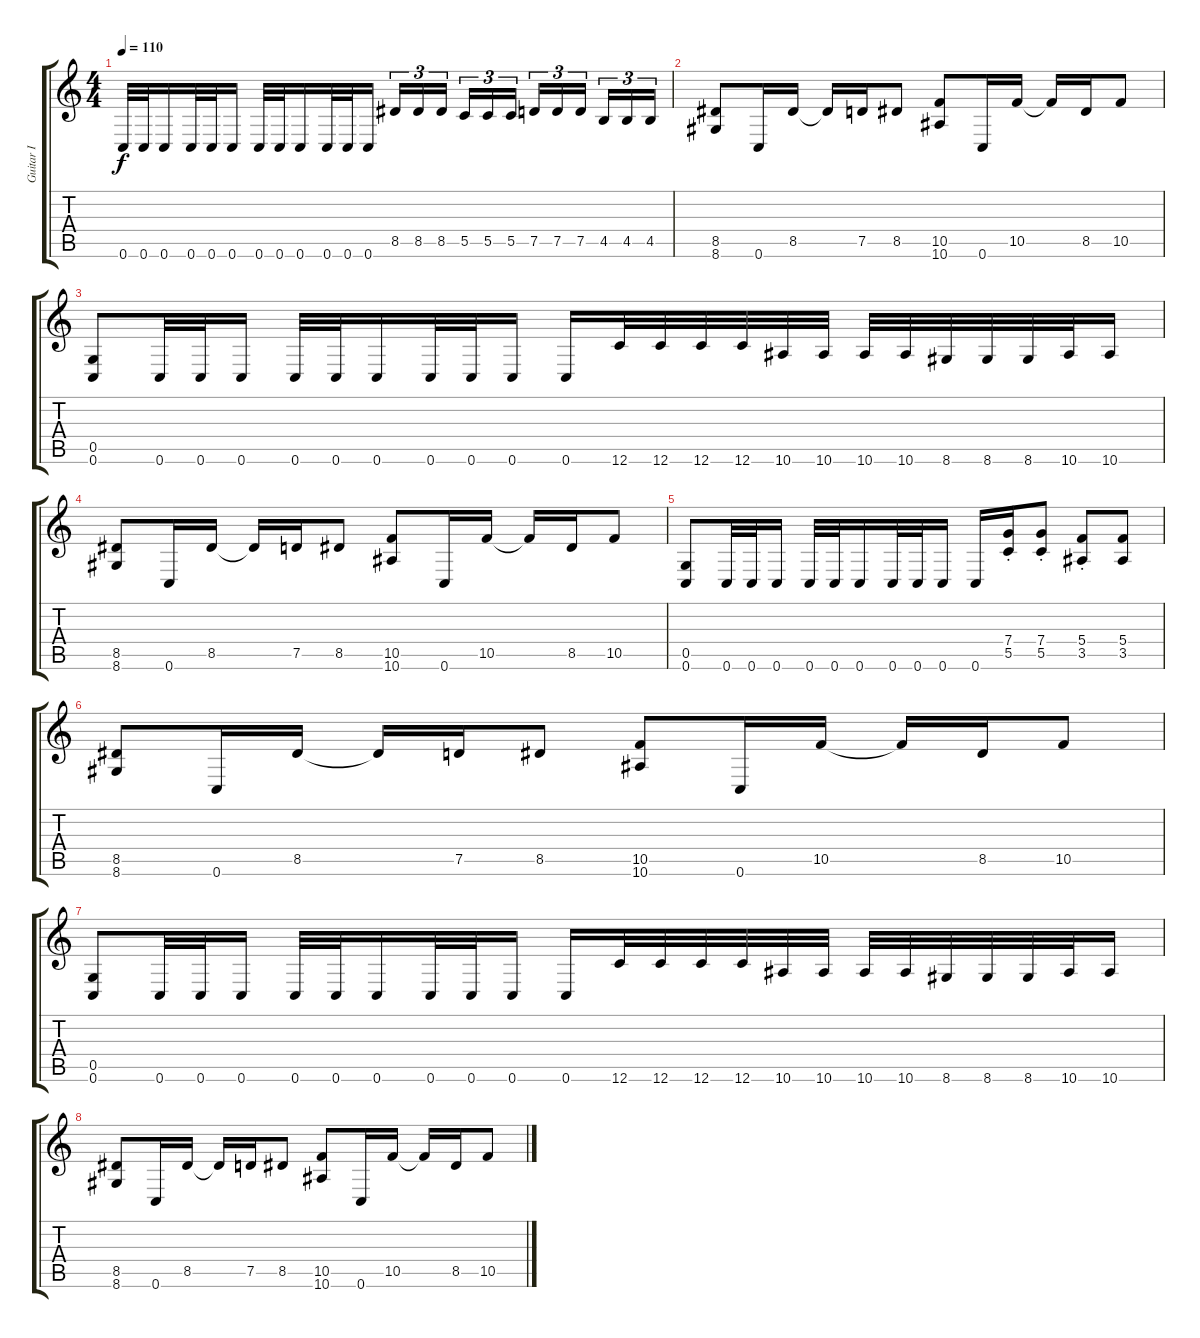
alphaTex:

\track ("Guitar I" "Guitar I") {instrument overdrivenguitar}
\staff {score tabs}
\tuning (D4 A3 F3 C3 G2 C2) {hide}
\ts (4 4)
\tempo 110
\clef g2
\ks c
0.6.32{dy f} 0.6.32 0.6.16 0.6.32 0.6.32 0.6.16 0.6.32 0.6.32 0.6.16 0.6.32 0.6.32 0.6.16 8.5.16{tu (3 2)} 8.5.16{tu (3 2)} 8.5.16{tu (3 2) beam splitsecondary} 5.5.16{tu (3 2)} 5.5.16{tu (3 2)} 5.5.16{tu (3 2)} 7.5.16{tu (3 2)} 7.5.16{tu (3 2)} 7.5.16{tu (3 2) beam splitsecondary} 4.5.16{tu (3 2)} 4.5.16{tu (3 2)} 4.5.16{tu (3 2)} |
(8.5 8.6).8 0.6.16 8.5.16 8.5{t}.16 7.5.16 8.5.8 (10.5 10.6).8 0.6.16 10.5.16 10.5{t}.16 8.5.16 10.5.8 |
(0.5 0.6).8 0.6.32 0.6.32 0.6.16 0.6.32 0.6.32 0.6.16 0.6.32 0.6.32 0.6.16 0.6.16 12.6.32 12.6.32 12.6.32 12.6.32 10.6.32 10.6.32 10.6.32 10.6.32 8.6.32 8.6.32 8.6.32 10.6.32 10.6.16 |
(8.5 8.6).8 0.6.16 8.5.16 8.5{t}.16 7.5.16 8.5.8 (10.5 10.6).8 0.6.16 10.5.16 10.5{t}.16 8.5.16 10.5.8 |
(0.5 0.6).8 0.6.32 0.6.32 0.6.16 0.6.32 0.6.32 0.6.16 0.6.32 0.6.32 0.6.16 0.6.16 (7.4{st} 5.5{st}).16 (7.4{st} 5.5{st}).8 (5.4{st} 3.5{st}).8 (5.4 3.5).8 |
(8.5 8.6).8 0.6.16 8.5.16 8.5{t}.16 7.5.16 8.5.8 (10.5 10.6).8 0.6.16 10.5.16 10.5{t}.16 8.5.16 10.5.8 |
(0.5 0.6).8 0.6.32 0.6.32 0.6.16 0.6.32 0.6.32 0.6.16 0.6.32 0.6.32 0.6.16 0.6.16 12.6.32 12.6.32 12.6.32 12.6.32 10.6.32 10.6.32 10.6.32 10.6.32 8.6.32 8.6.32 8.6.32 10.6.32 10.6.16 |
(8.5 8.6).8 0.6.16 8.5.16 8.5{t}.16 7.5.16 8.5.8 (10.5 10.6).8 0.6.16 10.5.16 10.5{t}.16 8.5.16 10.5.8
